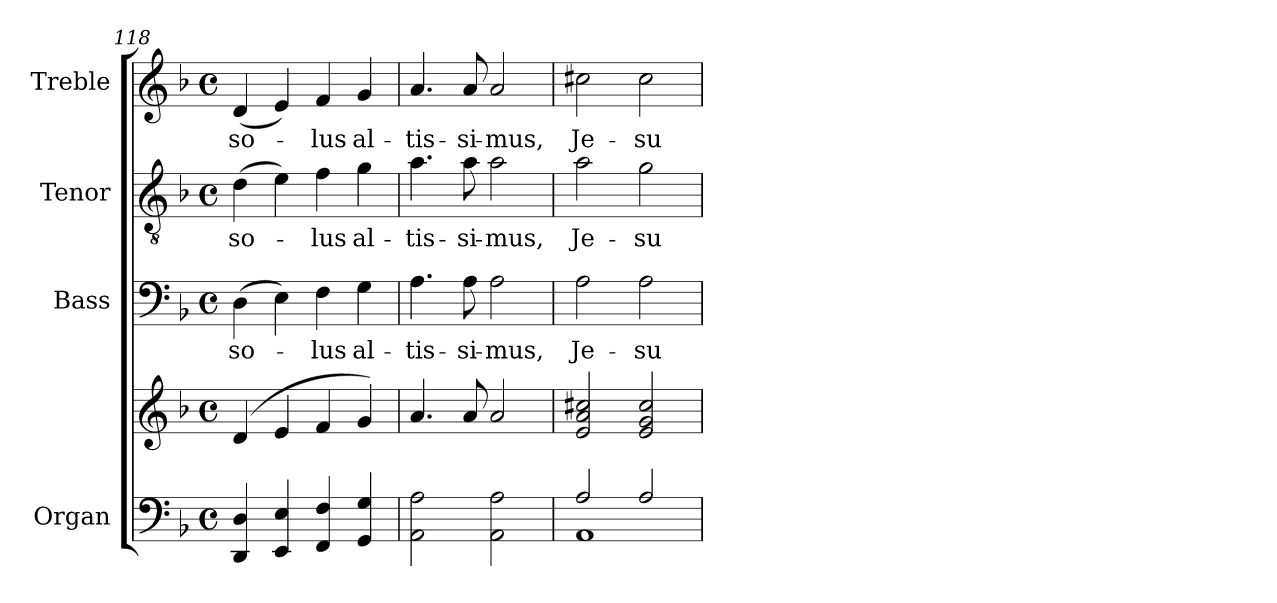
**kern	**kern	**kern	**text	**kern	**text	**kern	**text
*part4	*part4	*part3	*part3	*part2	*part2	*part1	*part1
*staff5	*staff4	*staff3	*staff3	*staff2	*staff2	*staff1	*staff1
*I"Organ	*	*I"Bass	*	*I"Tenor	*	*I"Treble	*
*I'Organ	*	*I'Bass	*	*I'Tenor	*	*I'Treble	*
*clefF4	*clefG2	*clefF4	*	*clefGv2	*	*clefG2	*
*k[b-]	*k[b-]	*k[b-]	*	*k[b-]	*	*k[b-]	*
*F:	*F:	*F:	*	*F:	*	*F:	*
*M4/4	*M4/4	*M4/4	*	*M4/4	*	*M4/4	*
*met(c)	*met(c)	*met(c)	*	*met(c)	*	*met(c)	*
=118	=118	=118	=118	=118	=118	=118	=118
*	*^	*	*	*	*	*	*
!	!	!	!	!LO:LY:b	!	!LO:LY:b	!	!LO:LY:b
4DD 4D	(<4d	1ryy	(>4D	so-	(>4d	so-	(<4d	so-
4EE 4E	4e	.	4E)	.	4e)	.	4e)	.
!	!	!	!	!LO:LY:b	!	!LO:LY:b	!	!LO:LY:b
4FF 4F	4f	.	4F	lus	4f	lus	4f	lus
!	!	!	!	!LO:LY:b	!	!LO:LY:b	!	!LO:LY:b
4GG 4G	4g)	.	4G	al-	4g	al-	4g	al-
=119	=119	=119	=119	=119	=119	=119	=119	=119
!	!	!	!	!LO:LY:b	!	!LO:LY:b	!	!LO:LY:b
2AA 2A	4.a	1ryy	4.A	-tis-	4.a	-tis-	4.a	-tis-
!	!	!	!	!LO:LY:b	!	!LO:LY:b	!	!LO:LY:b
.	8a	.	8A	-si-	8a	-si-	8a	-si-
!	!	!	!	!LO:LY:b	!	!LO:LY:b	!	!LO:LY:b
2AA 2A	2a	.	2A	-mus,	2a	-mus,	2a	-mus,
*	*v	*v	*	*	*	*	*	*
=120	=120	=120	=120	=120	=120	=120	=120
*^	*	*	*	*	*	*	*
!	!	!	!	!LO:LY:b	!	!LO:LY:b	!	!LO:LY:b
2A/	1AA	2e 2a 2cc#X	2A	Je-	2a	Je-	2cc#X	Je-
!	!	!	!	!LO:LY:b	!	!LO:LY:b	!	!LO:LY:b
2A/	.	2e 2g 2cc#	2A	-su	2g	-su	2cc#	-su
*v	*v	*	*	*	*	*	*	*
=	=	=	=	=	=	=	=
*-	*-	*-	*-	*-	*-	*-	*-
